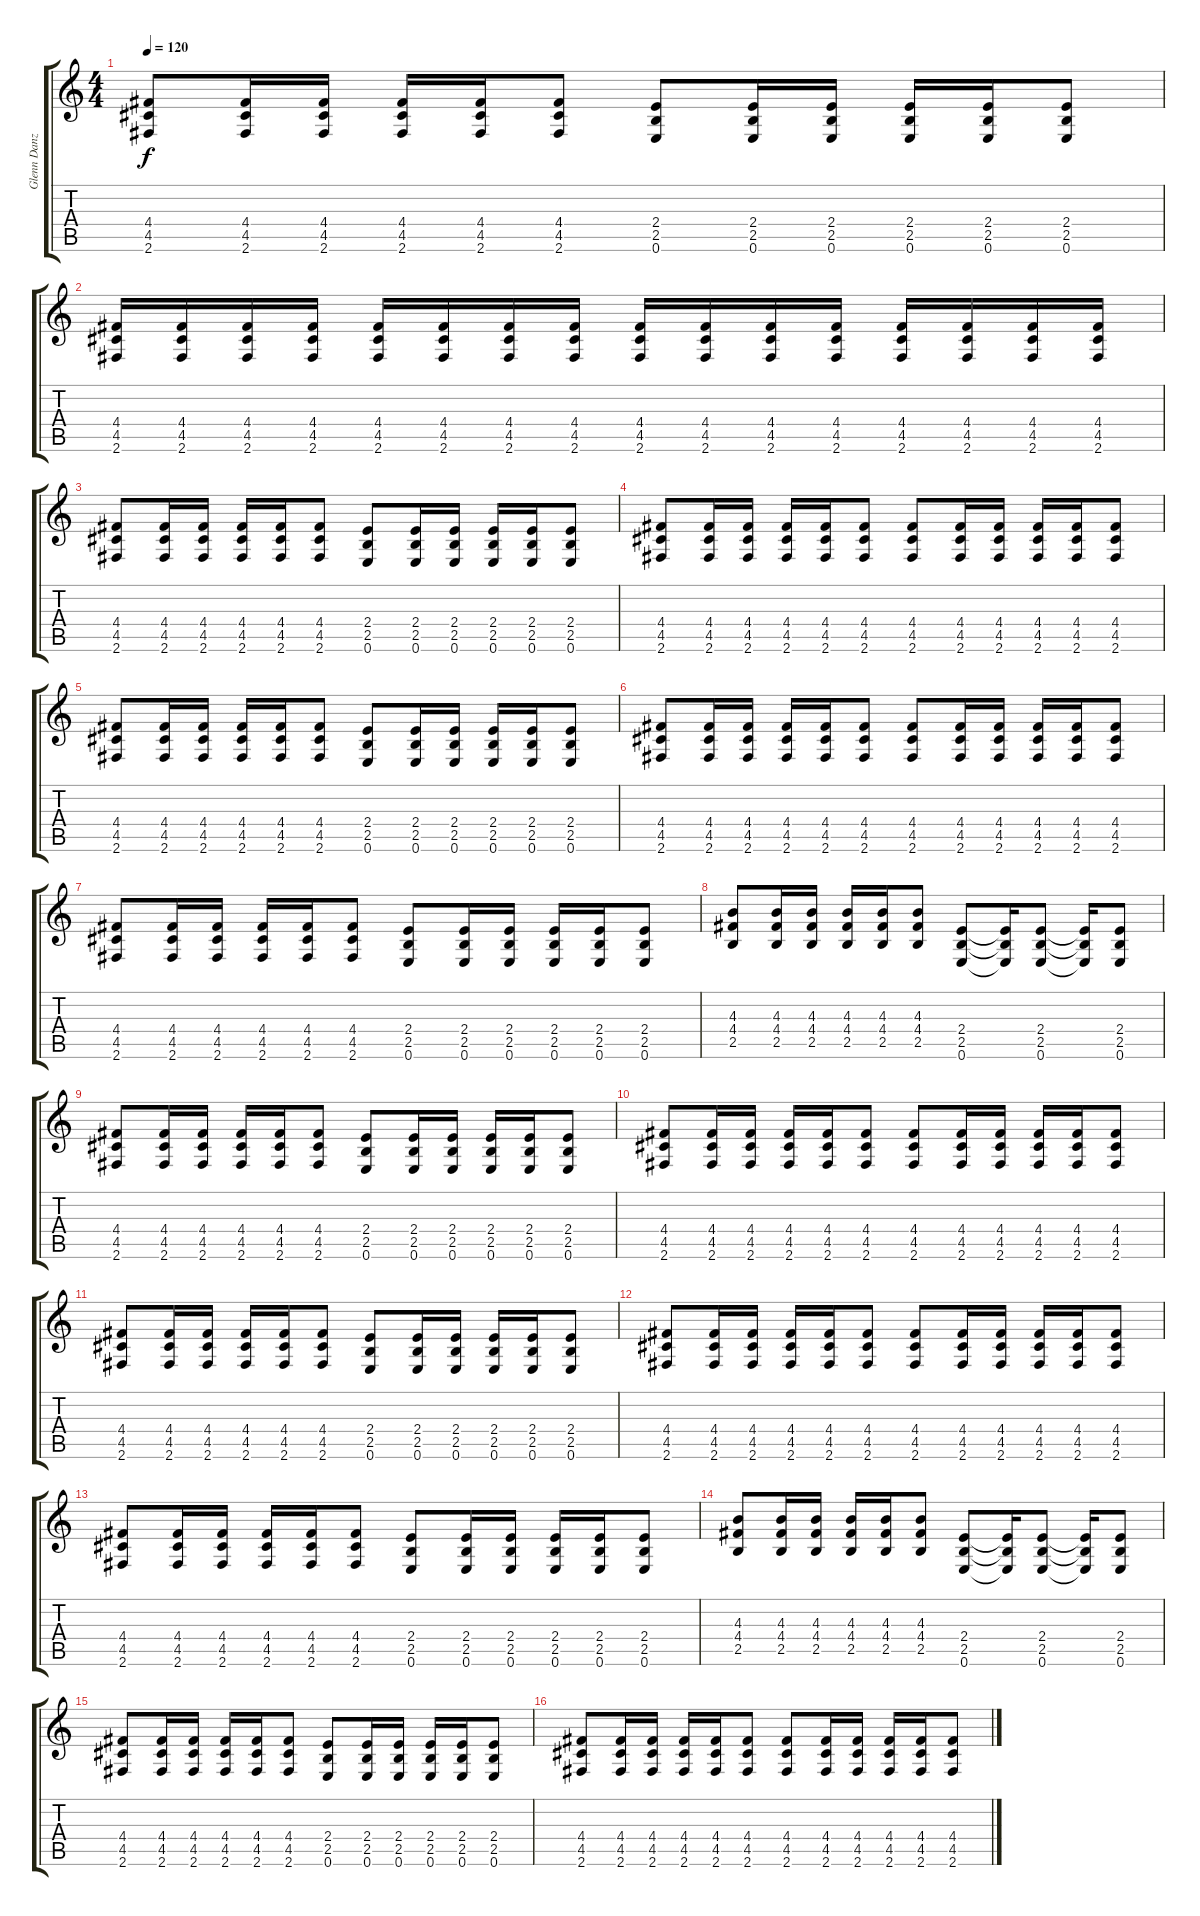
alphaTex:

\track ("Glenn Danzig" "Glenn Danz") {instrument distortionguitar}
\staff {score tabs}
\tuning (E4 B3 G3 D3 A2 E2) {hide}
\ts (4 4)
\tempo 120
\clef g2
\ks c
(4.4 4.5 2.6).8{dy f instrument distortionguitar} (4.4 4.5 2.6).16 (4.4 4.5 2.6).16 (4.4 4.5 2.6).16 (4.4 4.5 2.6).16 (4.4 4.5 2.6).8 (2.4 2.5 0.6).8 (2.4 2.5 0.6).16 (2.4 2.5 0.6).16 (2.4 2.5 0.6).16 (2.4 2.5 0.6).16 (2.4 2.5 0.6).8 |
(4.4 4.5 2.6).16 (4.4 4.5 2.6).16 (4.4 4.5 2.6).16 (4.4 4.5 2.6).16 (4.4 4.5 2.6).16 (4.4 4.5 2.6).16 (4.4 4.5 2.6).16 (4.4 4.5 2.6).16 (4.4 4.5 2.6).16 (4.4 4.5 2.6).16 (4.4 4.5 2.6).16 (4.4 4.5 2.6).16 (4.4 4.5 2.6).16 (4.4 4.5 2.6).16 (4.4 4.5 2.6).16 (4.4 4.5 2.6).16 |
(4.4 4.5 2.6).8 (4.4 4.5 2.6).16 (4.4 4.5 2.6).16 (4.4 4.5 2.6).16 (4.4 4.5 2.6).16 (4.4 4.5 2.6).8 (2.4 2.5 0.6).8 (2.4 2.5 0.6).16 (2.4 2.5 0.6).16 (2.4 2.5 0.6).16 (2.4 2.5 0.6).16 (2.4 2.5 0.6).8 |
(4.4 4.5 2.6).8 (4.4 4.5 2.6).16 (4.4 4.5 2.6).16 (4.4 4.5 2.6).16 (4.4 4.5 2.6).16 (4.4 4.5 2.6).8 (4.4 4.5 2.6).8 (4.4 4.5 2.6).16 (4.4 4.5 2.6).16 (4.4 4.5 2.6).16 (4.4 4.5 2.6).16 (4.4 4.5 2.6).8 |
(4.4 4.5 2.6).8 (4.4 4.5 2.6).16 (4.4 4.5 2.6).16 (4.4 4.5 2.6).16 (4.4 4.5 2.6).16 (4.4 4.5 2.6).8 (2.4 2.5 0.6).8 (2.4 2.5 0.6).16 (2.4 2.5 0.6).16 (2.4 2.5 0.6).16 (2.4 2.5 0.6).16 (2.4 2.5 0.6).8 |
(4.4 4.5 2.6).8 (4.4 4.5 2.6).16 (4.4 4.5 2.6).16 (4.4 4.5 2.6).16 (4.4 4.5 2.6).16 (4.4 4.5 2.6).8 (4.4 4.5 2.6).8 (4.4 4.5 2.6).16 (4.4 4.5 2.6).16 (4.4 4.5 2.6).16 (4.4 4.5 2.6).16 (4.4 4.5 2.6).8 |
(4.4 4.5 2.6).8 (4.4 4.5 2.6).16 (4.4 4.5 2.6).16 (4.4 4.5 2.6).16 (4.4 4.5 2.6).16 (4.4 4.5 2.6).8 (2.4 2.5 0.6).8 (2.4 2.5 0.6).16 (2.4 2.5 0.6).16 (2.4 2.5 0.6).16 (2.4 2.5 0.6).16 (2.4 2.5 0.6).8 |
(4.3 4.4 2.5).8 (4.3 4.4 2.5).16 (4.3 4.4 2.5).16 (4.3 4.4 2.5).16 (4.3 4.4 2.5).16 (4.3 4.4 2.5).8 (2.4 2.5 0.6).8 (2.4{t} 2.5{t} 0.6{t}).16 (2.4 2.5 0.6).8 (2.4{t} 2.5{t} 0.6{t}).16 (2.4 2.5 0.6).8 |
(4.4 4.5 2.6).8 (4.4 4.5 2.6).16 (4.4 4.5 2.6).16 (4.4 4.5 2.6).16 (4.4 4.5 2.6).16 (4.4 4.5 2.6).8 (2.4 2.5 0.6).8 (2.4 2.5 0.6).16 (2.4 2.5 0.6).16 (2.4 2.5 0.6).16 (2.4 2.5 0.6).16 (2.4 2.5 0.6).8 |
(4.4 4.5 2.6).8 (4.4 4.5 2.6).16 (4.4 4.5 2.6).16 (4.4 4.5 2.6).16 (4.4 4.5 2.6).16 (4.4 4.5 2.6).8 (4.4 4.5 2.6).8 (4.4 4.5 2.6).16 (4.4 4.5 2.6).16 (4.4 4.5 2.6).16 (4.4 4.5 2.6).16 (4.4 4.5 2.6).8 |
(4.4 4.5 2.6).8 (4.4 4.5 2.6).16 (4.4 4.5 2.6).16 (4.4 4.5 2.6).16 (4.4 4.5 2.6).16 (4.4 4.5 2.6).8 (2.4 2.5 0.6).8 (2.4 2.5 0.6).16 (2.4 2.5 0.6).16 (2.4 2.5 0.6).16 (2.4 2.5 0.6).16 (2.4 2.5 0.6).8 |
(4.4 4.5 2.6).8 (4.4 4.5 2.6).16 (4.4 4.5 2.6).16 (4.4 4.5 2.6).16 (4.4 4.5 2.6).16 (4.4 4.5 2.6).8 (4.4 4.5 2.6).8 (4.4 4.5 2.6).16 (4.4 4.5 2.6).16 (4.4 4.5 2.6).16 (4.4 4.5 2.6).16 (4.4 4.5 2.6).8 |
(4.4 4.5 2.6).8 (4.4 4.5 2.6).16 (4.4 4.5 2.6).16 (4.4 4.5 2.6).16 (4.4 4.5 2.6).16 (4.4 4.5 2.6).8 (2.4 2.5 0.6).8 (2.4 2.5 0.6).16 (2.4 2.5 0.6).16 (2.4 2.5 0.6).16 (2.4 2.5 0.6).16 (2.4 2.5 0.6).8 |
(4.3 4.4 2.5).8 (4.3 4.4 2.5).16 (4.3 4.4 2.5).16 (4.3 4.4 2.5).16 (4.3 4.4 2.5).16 (4.3 4.4 2.5).8 (2.4 2.5 0.6).8 (2.4{t} 2.5{t} 0.6{t}).16 (2.4 2.5 0.6).8 (2.4{t} 2.5{t} 0.6{t}).16 (2.4 2.5 0.6).8 |
(4.4 4.5 2.6).8 (4.4 4.5 2.6).16 (4.4 4.5 2.6).16 (4.4 4.5 2.6).16 (4.4 4.5 2.6).16 (4.4 4.5 2.6).8 (2.4 2.5 0.6).8 (2.4 2.5 0.6).16 (2.4 2.5 0.6).16 (2.4 2.5 0.6).16 (2.4 2.5 0.6).16 (2.4 2.5 0.6).8 |
(4.4 4.5 2.6).8 (4.4 4.5 2.6).16 (4.4 4.5 2.6).16 (4.4 4.5 2.6).16 (4.4 4.5 2.6).16 (4.4 4.5 2.6).8 (4.4 4.5 2.6).8 (4.4 4.5 2.6).16 (4.4 4.5 2.6).16 (4.4 4.5 2.6).16 (4.4 4.5 2.6).16 (4.4 4.5 2.6).8
